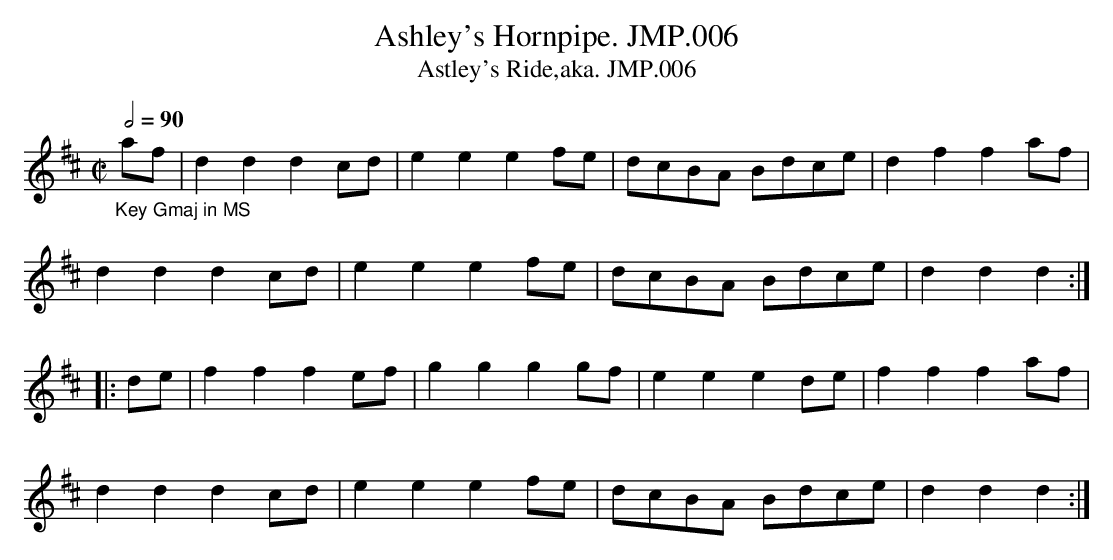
X:1
T:Ashley's Hornpipe. JMP.006
T:Astley's Ride,aka. JMP.006
M:C|
L:1/4
Q:1/2=90
K:D Major
"_Key Gmaj in MS"a/f/ | ddd c/d/ | eee f/e/ | \
d/c/B/A/ B/d/c/e/ |dff a/f/ |
ddd c/d/ | eee f/e/ | d/c/B/A/ B/d/c/e/ |ddd :|
|:d/e/ | fff e/f/ | ggg g/f/ | eee  d/e/ | fff a/f/ |
ddd c/d/ |  eee f/e/ | d/c/B/A/ B/d/c/e/ | ddd :|
